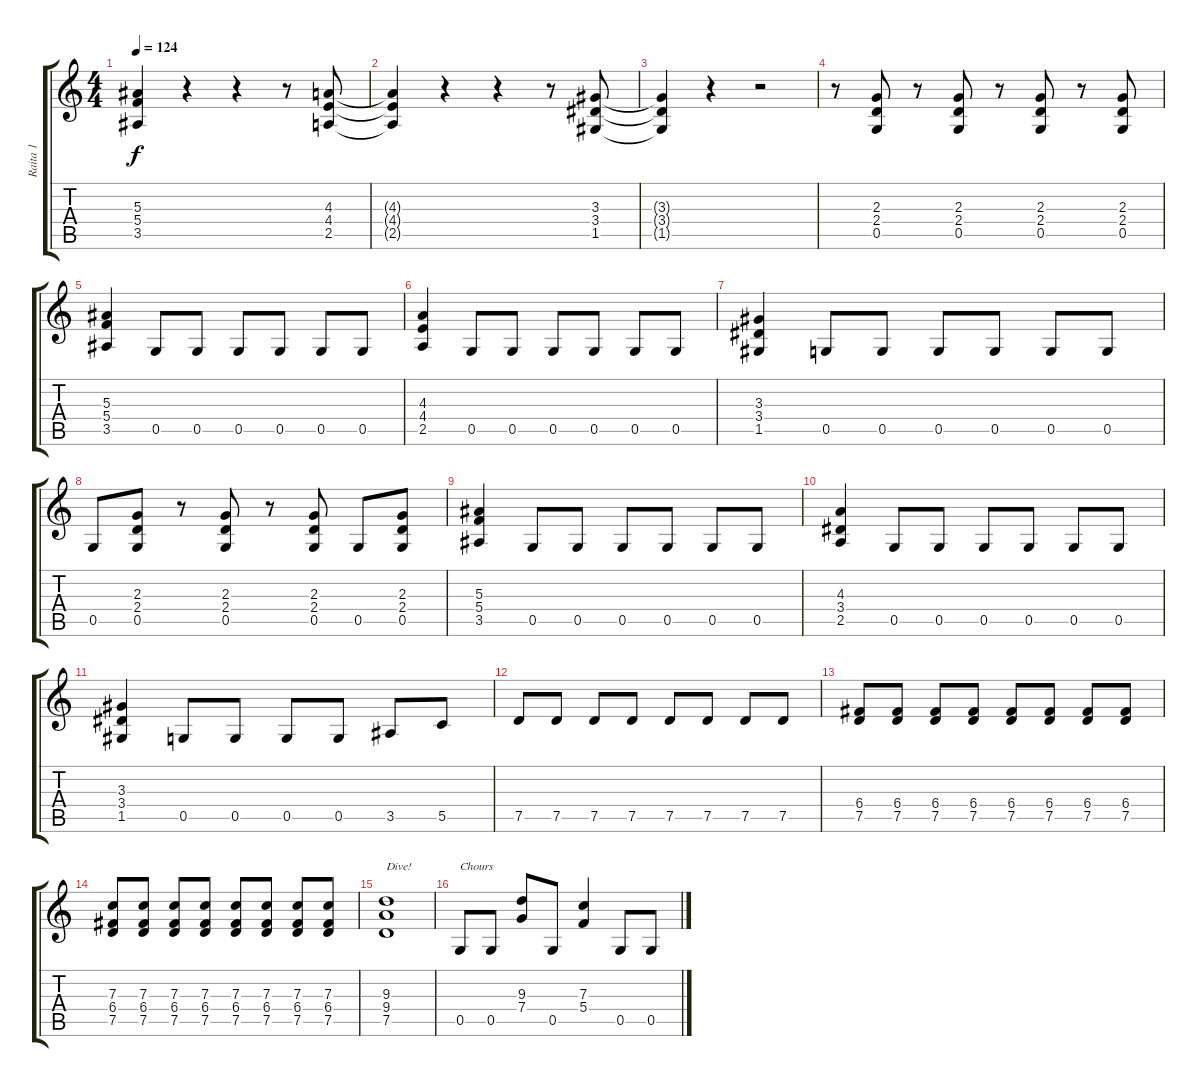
\track ("Raita 1" "Raita 1") {instrument distortionguitar}
\staff {score tabs}
\tuning (D4 A3 F3 C3 G2 D2) {hide}
\ts (4 4)
\tempo 124
\clef g2
\ks c
(5.3 5.4 3.5).4{dy f} r.4 r.4 r.8 (4.3 4.4 2.5).8 |
(4.3{t} 4.4{t} 2.5{t}).4 r.4 r.4 r.8 (3.3 3.4 1.5).8 |
(3.3{t} 3.4{t} 1.5{t}).4 r.4 r.2 |
r.8 (2.3 2.4 0.5).8 r.8 (2.3 2.4 0.5).8 r.8 (2.3 2.4 0.5).8 r.8 (2.3 2.4 0.5).8 |
(5.3 5.4 3.5).4 0.5.8 0.5.8 0.5.8 0.5.8 0.5.8 0.5.8 |
(4.3 4.4 2.5).4 0.5.8 0.5.8 0.5.8 0.5.8 0.5.8 0.5.8 |
(3.3 3.4 1.5).4 0.5.8 0.5.8 0.5.8 0.5.8 0.5.8 0.5.8 |
0.5.8 (2.3 2.4 0.5).8 r.8 (2.3 2.4 0.5).8 r.8 (2.3 2.4 0.5).8 0.5.8 (2.3 2.4 0.5).8 |
(5.3 5.4 3.5).4 0.5.8 0.5.8 0.5.8 0.5.8 0.5.8 0.5.8 |
(4.3 3.4 2.5).4 0.5.8 0.5.8 0.5.8 0.5.8 0.5.8 0.5.8 |
(3.3 3.4 1.5).4 0.5.8 0.5.8 0.5.8 0.5.8 3.5.8 5.5.8 |
7.5.8 7.5.8 7.5.8 7.5.8 7.5.8 7.5.8 7.5.8 7.5.8 |
(6.4 7.5).8 (6.4 7.5).8 (6.4 7.5).8 (6.4 7.5).8 (6.4 7.5).8 (6.4 7.5).8 (6.4 7.5).8 (6.4 7.5).8 |
(7.3 6.4 7.5).8 (7.3 6.4 7.5).8 (7.3 6.4 7.5).8 (7.3 6.4 7.5).8 (7.3 6.4 7.5).8 (7.3 6.4 7.5).8 (7.3 6.4 7.5).8 (7.3 6.4 7.5).8 |
(9.3 9.4 7.5).1{txt "Dive!"} |
0.5.8{txt "Chours"} 0.5.8 (9.3 7.4).8 0.5.8 (7.3 5.4).4 0.5.8 0.5.8
